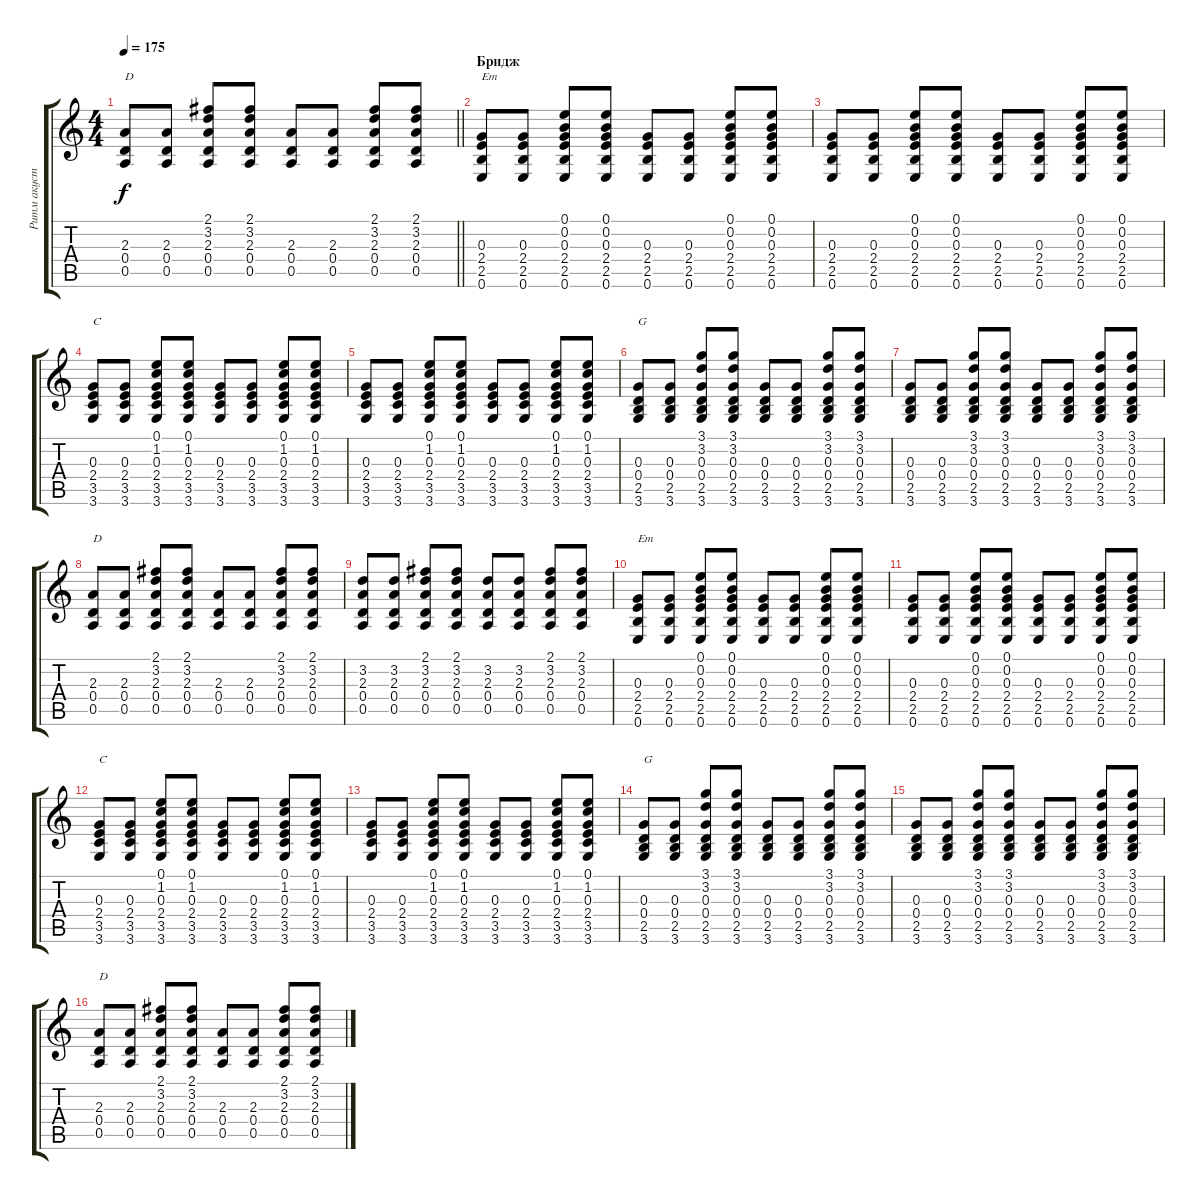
\track ("Ритм акустика" "Ритм акуст") {instrument acousticguitarsteel}
\staff {score tabs}
\tuning (E4 B3 G3 D3 A2 E2) {hide}
\ts (4 4)
\tempo 175
\clef g2
\barLineRight lightlight
\ks c
(2.3 0.4 0.5).8{txt "D" dy f} (2.3 0.4 0.5).8 (2.1 3.2 2.3 0.4 0.5).8 (2.1 3.2 2.3 0.4 0.5).8 (2.3 0.4 0.5).8 (2.3 0.4 0.5).8 (2.1 3.2 2.3 0.4 0.5).8 (2.1 3.2 2.3 0.4 0.5).8 |
\section ("" "Бридж")
(0.3 2.4 2.5 0.6).8{txt "Em"} (0.3 2.4 2.5 0.6).8 (0.1 0.2 0.3 2.4 2.5 0.6).8 (0.1 0.2 0.3 2.4 2.5 0.6).8 (0.3 2.4 2.5 0.6).8 (0.3 2.4 2.5 0.6).8 (0.1 0.2 0.3 2.4 2.5 0.6).8 (0.1 0.2 0.3 2.4 2.5 0.6).8 |
(0.3 2.4 2.5 0.6).8 (0.3 2.4 2.5 0.6).8 (0.1 0.2 0.3 2.4 2.5 0.6).8 (0.1 0.2 0.3 2.4 2.5 0.6).8 (0.3 2.4 2.5 0.6).8 (0.3 2.4 2.5 0.6).8 (0.1 0.2 0.3 2.4 2.5 0.6).8 (0.1 0.2 0.3 2.4 2.5 0.6).8 |
(0.3 2.4 3.5 3.6).8{txt "C"} (0.3 2.4 3.5 3.6).8 (0.1 1.2 0.3 2.4 3.5 3.6).8 (0.1 1.2 0.3 2.4 3.5 3.6).8 (0.3 2.4 3.5 3.6).8 (0.3 2.4 3.5 3.6).8 (0.1 1.2 0.3 2.4 3.5 3.6).8 (0.1 1.2 0.3 2.4 3.5 3.6).8 |
(0.3 2.4 3.5 3.6).8 (0.3 2.4 3.5 3.6).8 (0.1 1.2 0.3 2.4 3.5 3.6).8 (0.1 1.2 0.3 2.4 3.5 3.6).8 (0.3 2.4 3.5 3.6).8 (0.3 2.4 3.5 3.6).8 (0.1 1.2 0.3 2.4 3.5 3.6).8 (0.1 1.2 0.3 2.4 3.5 3.6).8 |
(0.3 0.4 2.5 3.6).8{txt "G"} (0.3 0.4 2.5 3.6).8 (3.1 3.2 0.3 0.4 2.5 3.6).8 (3.1 3.2 0.3 0.4 2.5 3.6).8 (0.3 0.4 2.5 3.6).8 (0.3 0.4 2.5 3.6).8 (3.1 3.2 0.3 0.4 2.5 3.6).8 (3.1 3.2 0.3 0.4 2.5 3.6).8 |
(0.3 0.4 2.5 3.6).8 (0.3 0.4 2.5 3.6).8 (3.1 3.2 0.3 0.4 2.5 3.6).8 (3.1 3.2 0.3 0.4 2.5 3.6).8 (0.3 0.4 2.5 3.6).8 (0.3 0.4 2.5 3.6).8 (3.1 3.2 0.3 0.4 2.5 3.6).8 (3.1 3.2 0.3 0.4 2.5 3.6).8 |
(2.3 0.4 0.5).8{txt "D"} (2.3 0.4 0.5).8 (2.1 3.2 2.3 0.4 0.5).8 (2.1 3.2 2.3 0.4 0.5).8 (2.3 0.4 0.5).8 (2.3 0.4 0.5).8 (2.1 3.2 2.3 0.4 0.5).8 (2.1 3.2 2.3 0.4 0.5).8 |
(3.2 2.3 0.4 0.5).8 (3.2 2.3 0.4 0.5).8 (2.1 3.2 2.3 0.4 0.5).8 (2.1 3.2 2.3 0.4 0.5).8 (3.2 2.3 0.4 0.5).8 (3.2 2.3 0.4 0.5).8 (2.1 3.2 2.3 0.4 0.5).8 (2.1 3.2 2.3 0.4 0.5).8 |
(0.3 2.4 2.5 0.6).8{txt "Em"} (0.3 2.4 2.5 0.6).8 (0.1 0.2 0.3 2.4 2.5 0.6).8 (0.1 0.2 0.3 2.4 2.5 0.6).8 (0.3 2.4 2.5 0.6).8 (0.3 2.4 2.5 0.6).8 (0.1 0.2 0.3 2.4 2.5 0.6).8 (0.1 0.2 0.3 2.4 2.5 0.6).8 |
(0.3 2.4 2.5 0.6).8 (0.3 2.4 2.5 0.6).8 (0.1 0.2 0.3 2.4 2.5 0.6).8 (0.1 0.2 0.3 2.4 2.5 0.6).8 (0.3 2.4 2.5 0.6).8 (0.3 2.4 2.5 0.6).8 (0.1 0.2 0.3 2.4 2.5 0.6).8 (0.1 0.2 0.3 2.4 2.5 0.6).8 |
(0.3 2.4 3.5 3.6).8{txt "C"} (0.3 2.4 3.5 3.6).8 (0.1 1.2 0.3 2.4 3.5 3.6).8 (0.1 1.2 0.3 2.4 3.5 3.6).8 (0.3 2.4 3.5 3.6).8 (0.3 2.4 3.5 3.6).8 (0.1 1.2 0.3 2.4 3.5 3.6).8 (0.1 1.2 0.3 2.4 3.5 3.6).8 |
(0.3 2.4 3.5 3.6).8 (0.3 2.4 3.5 3.6).8 (0.1 1.2 0.3 2.4 3.5 3.6).8 (0.1 1.2 0.3 2.4 3.5 3.6).8 (0.3 2.4 3.5 3.6).8 (0.3 2.4 3.5 3.6).8 (0.1 1.2 0.3 2.4 3.5 3.6).8 (0.1 1.2 0.3 2.4 3.5 3.6).8 |
(0.3 0.4 2.5 3.6).8{txt "G"} (0.3 0.4 2.5 3.6).8 (3.1 3.2 0.3 0.4 2.5 3.6).8 (3.1 3.2 0.3 0.4 2.5 3.6).8 (0.3 0.4 2.5 3.6).8 (0.3 0.4 2.5 3.6).8 (3.1 3.2 0.3 0.4 2.5 3.6).8 (3.1 3.2 0.3 0.4 2.5 3.6).8 |
(0.3 0.4 2.5 3.6).8 (0.3 0.4 2.5 3.6).8 (3.1 3.2 0.3 0.4 2.5 3.6).8 (3.1 3.2 0.3 0.4 2.5 3.6).8 (0.3 0.4 2.5 3.6).8 (0.3 0.4 2.5 3.6).8 (3.1 3.2 0.3 0.4 2.5 3.6).8 (3.1 3.2 0.3 0.4 2.5 3.6).8 |
(2.3 0.4 0.5).8{txt "D"} (2.3 0.4 0.5).8 (2.1 3.2 2.3 0.4 0.5).8 (2.1 3.2 2.3 0.4 0.5).8 (2.3 0.4 0.5).8 (2.3 0.4 0.5).8 (2.1 3.2 2.3 0.4 0.5).8 (2.1 3.2 2.3 0.4 0.5).8
